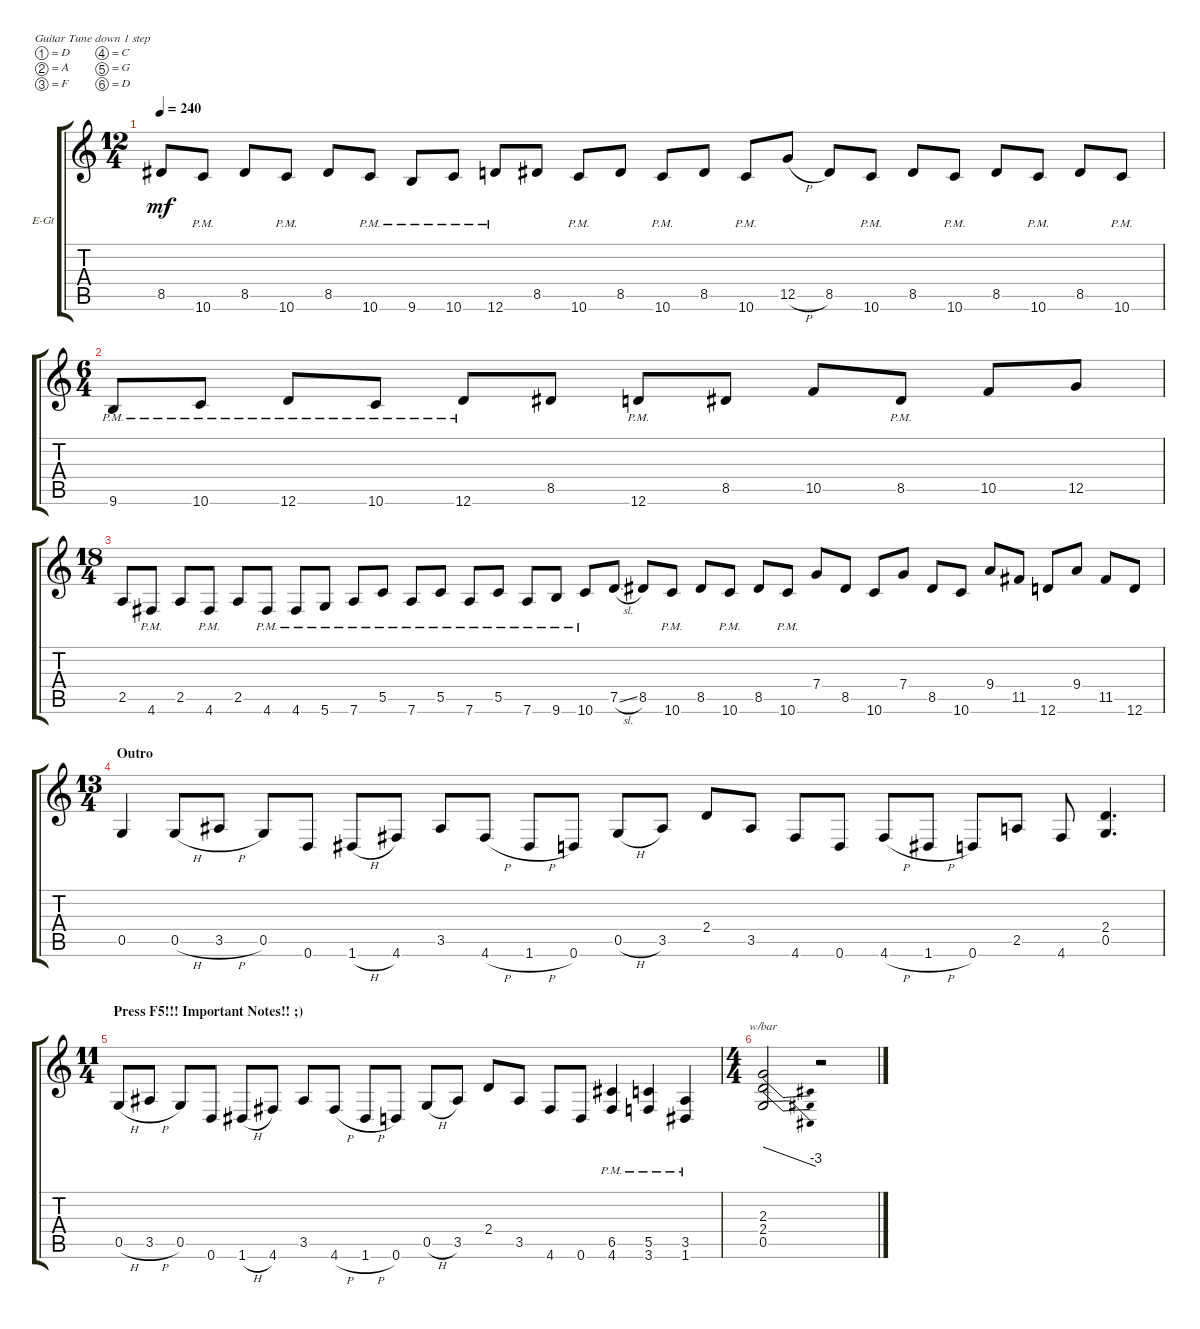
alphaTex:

\defaultSystemsLayout 4
\bracketExtendMode groupsimilarinstruments
\firstSystemTrackNameOrientation horizontal
\otherSystemsTrackNameOrientation horizontal
\track ("Mathieu" "E-Gt") {instrument distortionguitar}
\staff {score tabs}
\tuning (D4 A3 F3 C3 G2 D2)
\ts (12 4)
\tempo 240
\clef g2
\ks c
8.5.8{dy mf} 10.6{pm}.8 8.5.8 10.6{pm}.8 8.5.8 10.6{pm}.8 9.6{pm}.8 10.6{pm}.8 12.6{pm}.8 8.5.8 10.6{pm}.8 8.5.8 10.6{pm}.8 8.5.8 10.6{pm}.8 12.5{h}.8 8.5.8 10.6{pm}.8 8.5.8 10.6{pm}.8 8.5.8 10.6{pm}.8 8.5.8 10.6{pm}.8 |
\ts (6 4)
9.6{pm}.8 10.6{pm}.8 12.6{pm}.8 10.6{pm}.8 12.6{pm}.8 8.5.8 12.6{pm}.8 8.5.8 10.5.8 8.5{pm}.8 10.5.8 12.5.8 |
\ts (18 4)
2.5.8 4.6{pm}.8 2.5.8 4.6{pm}.8 2.5.8 4.6{pm}.8 4.6{pm}.8 5.6{pm}.8 7.6{pm}.8 5.5{pm}.8 7.6{pm}.8 5.5{pm}.8 7.6{pm}.8 5.5{pm}.8 7.6{pm}.8 9.6{pm}.8 10.6{pm}.8 7.5{sl}.8 8.5.8 10.6{pm}.8 8.5.8 10.6{pm}.8 8.5.8 10.6{pm}.8 7.4.8 8.5.8 10.6.8 7.4.8 8.5.8 10.6.8 9.4.8 11.5.8 12.6.8 9.4.8 11.5.8 12.6.8 |
\ts (13 4)
\section ("" "Outro")
0.5.4 0.5{h}.8 3.5{h}.8 0.5.8 0.6.8 1.6{h}.8 4.6.8 3.5.8 4.6{h}.8 1.6{h}.8 0.6.8 0.5{h}.8 3.5.8 2.4.8 3.5.8 4.6.8 0.6.8 4.6{h}.8 1.6{h}.8 0.6.8 2.5.8 4.6.8 (0.5 2.4).4{d} |
\ts (11 4)
\section ("" "Press F5!!! Important Notes!! ;)")
0.5{h}.8 3.5{h}.8 0.5.8 0.6.8 1.6{h}.8 4.6.8 3.5.8 4.6{h}.8 1.6{h}.8 0.6.8 0.5{h}.8 3.5.8 2.4.8 3.5.8 4.6.8 0.6.8 (4.6{pm} 6.5{pm}).4 (3.6{pm} 5.5{pm}).4 (1.6{pm} 3.5{pm}).4 |
\ts (4 4)
(0.5 2.4 2.3).2{tbe (dive default 47.4 0 59.4 -12)} r.2
